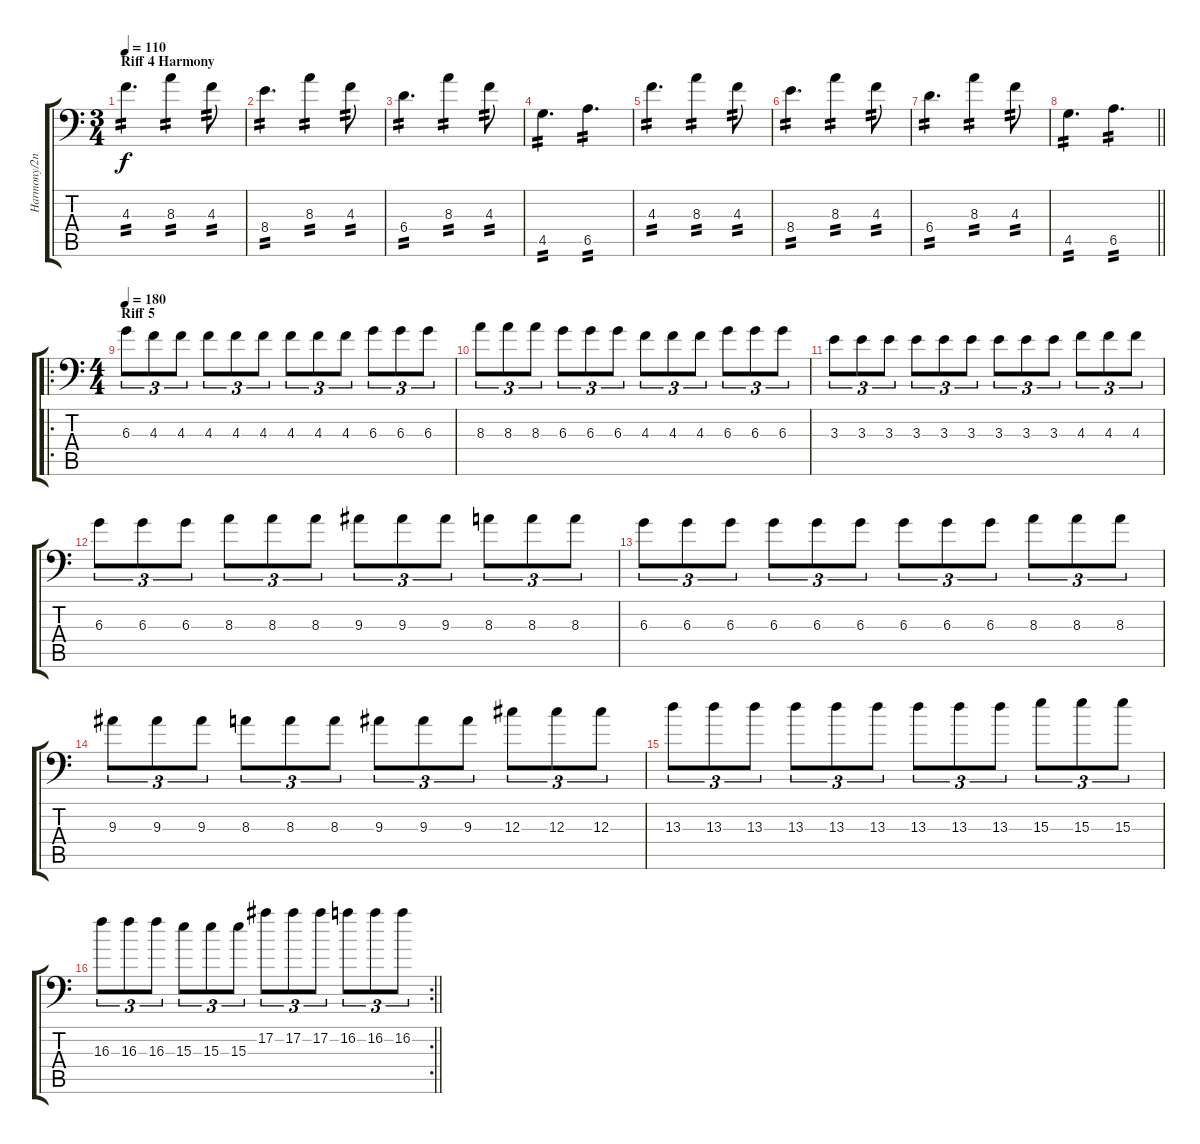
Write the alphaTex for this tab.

\track ("Harmony/2nd Rhythm" "Harmony/2n") {instrument distortionguitar}
\staff {score tabs}
\tuning (Bb3 F3 Db3 Ab2 Eb2 Ab1) {hide}
\ts (3 4)
\section ("" "Riff 4 Harmony")
\tempo 110
\clef f4
\ks c
4.3.4{d tp 2 dy f} 8.3.4{tp 2} 4.3.8{tp 2} |
8.4.4{d tp 2} 8.3.4{tp 2} 4.3.8{tp 2} |
6.4.4{d tp 2} 8.3.4{tp 2} 4.3.8{tp 2} |
4.5.4{d tp 2} 6.5.4{d tp 2} |
4.3.4{d tp 2} 8.3.4{tp 2} 4.3.8{tp 2} |
8.4.4{d tp 2} 8.3.4{tp 2} 4.3.8{tp 2} |
6.4.4{d tp 2} 8.3.4{tp 2} 4.3.8{tp 2} |
\barLineRight lightlight
4.5.4{d tp 2} 6.5.4{d tp 2} |
\ro
\ts (4 4)
\section ("" "Riff 5")
\tempo 180
6.3.8{tu (3 2)} 4.3.8{tu (3 2)} 4.3.8{tu (3 2)} 4.3.8{tu (3 2)} 4.3.8{tu (3 2)} 4.3.8{tu (3 2)} 4.3.8{tu (3 2)} 4.3.8{tu (3 2)} 4.3.8{tu (3 2)} 6.3.8{tu (3 2)} 6.3.8{tu (3 2)} 6.3.8{tu (3 2)} |
8.3.8{tu (3 2)} 8.3.8{tu (3 2)} 8.3.8{tu (3 2)} 6.3.8{tu (3 2)} 6.3.8{tu (3 2)} 6.3.8{tu (3 2)} 4.3.8{tu (3 2)} 4.3.8{tu (3 2)} 4.3.8{tu (3 2)} 6.3.8{tu (3 2)} 6.3.8{tu (3 2)} 6.3.8{tu (3 2)} |
3.3.8{tu (3 2)} 3.3.8{tu (3 2)} 3.3.8{tu (3 2)} 3.3.8{tu (3 2)} 3.3.8{tu (3 2)} 3.3.8{tu (3 2)} 3.3.8{tu (3 2)} 3.3.8{tu (3 2)} 3.3.8{tu (3 2)} 4.3.8{tu (3 2)} 4.3.8{tu (3 2)} 4.3.8{tu (3 2)} |
6.3.8{tu (3 2)} 6.3.8{tu (3 2)} 6.3.8{tu (3 2)} 8.3.8{tu (3 2)} 8.3.8{tu (3 2)} 8.3.8{tu (3 2)} 9.3.8{tu (3 2)} 9.3.8{tu (3 2)} 9.3.8{tu (3 2)} 8.3.8{tu (3 2)} 8.3.8{tu (3 2)} 8.3.8{tu (3 2)} |
6.3.8{tu (3 2)} 6.3.8{tu (3 2)} 6.3.8{tu (3 2)} 6.3.8{tu (3 2)} 6.3.8{tu (3 2)} 6.3.8{tu (3 2)} 6.3.8{tu (3 2)} 6.3.8{tu (3 2)} 6.3.8{tu (3 2)} 8.3.8{tu (3 2)} 8.3.8{tu (3 2)} 8.3.8{tu (3 2)} |
9.3.8{tu (3 2)} 9.3.8{tu (3 2)} 9.3.8{tu (3 2)} 8.3.8{tu (3 2)} 8.3.8{tu (3 2)} 8.3.8{tu (3 2)} 9.3.8{tu (3 2)} 9.3.8{tu (3 2)} 9.3.8{tu (3 2)} 12.3.8{tu (3 2)} 12.3.8{tu (3 2)} 12.3.8{tu (3 2)} |
13.3.8{tu (3 2)} 13.3.8{tu (3 2)} 13.3.8{tu (3 2)} 13.3.8{tu (3 2)} 13.3.8{tu (3 2)} 13.3.8{tu (3 2)} 13.3.8{tu (3 2)} 13.3.8{tu (3 2)} 13.3.8{tu (3 2)} 15.3.8{tu (3 2)} 15.3.8{tu (3 2)} 15.3.8{tu (3 2)} |
\rc 2
\barLineRight lightlight
16.3.8{tu (3 2)} 16.3.8{tu (3 2)} 16.3.8{tu (3 2)} 15.3.8{tu (3 2)} 15.3.8{tu (3 2)} 15.3.8{tu (3 2)} 17.2.8{tu (3 2)} 17.2.8{tu (3 2)} 17.2.8{tu (3 2)} 16.2.8{tu (3 2)} 16.2.8{tu (3 2)} 16.2.8{tu (3 2)}
